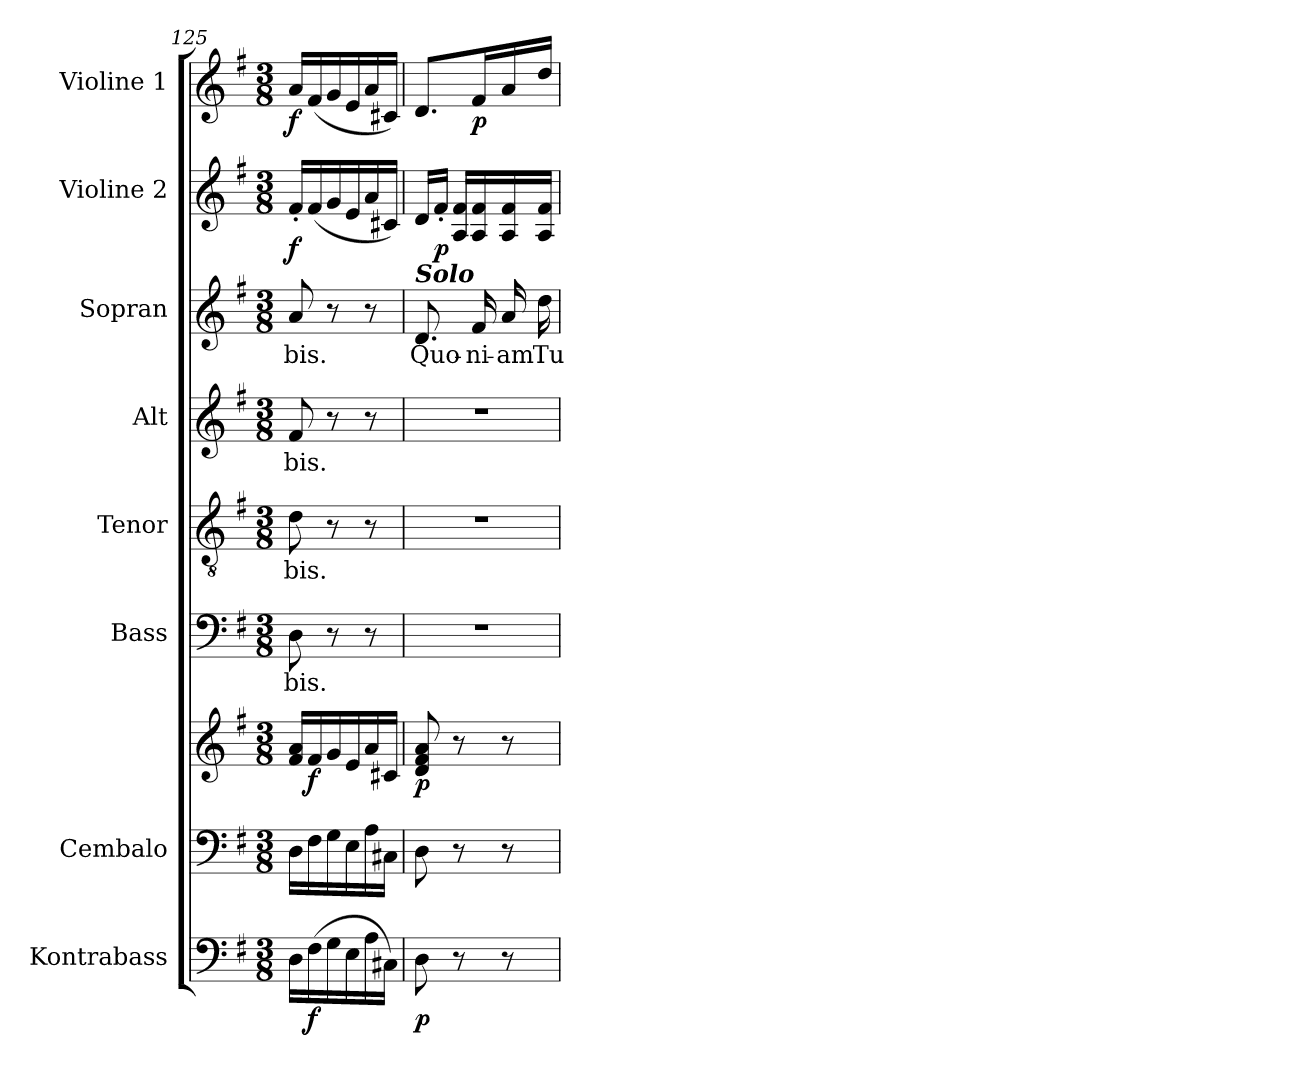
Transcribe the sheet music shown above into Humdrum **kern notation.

**kern	**dynam	**kern	**kern	**dynam	**kern	**text	**kern	**text	**kern	**text	**kern	**text	**kern	**dynam	**kern	**dynam
*part8	*part8	*part7	*part7	*part7	*part6	*part6	*part5	*part5	*part4	*part4	*part3	*part3	*part2	*part2	*part1	*part1
*staff9	*staff9	*staff8	*staff7	*staff7/8	*staff6	*staff6	*staff5	*staff5	*staff4	*staff4	*staff3	*staff3	*staff2	*staff2	*staff1	*staff1
*I"Kontrabass	*	*I"Cembalo	*	*	*I"Bass	*	*I"Tenor	*	*I"Alt	*	*I"Sopran	*	*I"Violine 2	*	*I"Violine 1	*
*I'Kb.	*	*I'Cemb.	*	*	*I'B.	*	*I'T.	*	*I'A.	*	*I'S.	*	*I'Vl. 2	*	*I'Vl. 1	*
*clefF4	*	*clefF4	*clefG2	*	*clefF4	*	*clefGv2	*	*clefG2	*	*clefG2	*	*clefG2	*	*clefG2	*
*ITrd7c12	*	*	*	*	*	*	*	*	*	*	*	*	*	*	*	*
*k[f#]	*	*k[f#]	*k[f#]	*	*k[f#]	*	*k[f#]	*	*k[f#]	*	*k[f#]	*	*k[f#]	*	*k[f#]	*
*G:	*	*G:	*G:	*	*G:	*	*G:	*	*G:	*	*G:	*	*G:	*	*G:	*
*M3/8	*	*M3/8	*M3/8	*	*M3/8	*	*M3/8	*	*M3/8	*	*M3/8	*	*M3/8	*	*M3/8	*
=125	=125	=125	=125	=125	=125	=125	=125	=125	=125	=125	=125	=125	=125	=125	=125	=125
!	!	!	!	!	!	!LO:LY:b	!	!LO:LY:b	!	!LO:LY:b	!	!LO:LY:b	!	!LO:DY:b	!	!LO:DY:b
16DD\LL	.	16D\LL	16f#/ 16a/LL	.	8D\	-bis.	8d\	-bis.	8f#/	-bis.	8a/	-bis.	16f#'</LL	f	16a/LL	f
!	!LO:DY:b	!	!	!LO:DY:b	!	!	!	!	!	!	!	!	!	!	!	!
(>16FF#\	f	16F#\	16f#/	f	.	.	.	.	.	.	.	.	(<16f#/	.	(<16f#/	.
16GG\	.	16G\	16g/	.	8r	.	8r	.	8r	.	8r	.	16g/	.	16g/	.
16EE\	.	16E\	16e/	.	.	.	.	.	.	.	.	.	16e/	.	16e/	.
16AA\	.	16A\	16a/	.	8r	.	8r	.	8r	.	8r	.	16a/	.	16a/	.
16CC#X\JJ)	.	16C#X\JJ	16c#X/JJ	.	.	.	.	.	.	.	.	.	16c#X/JJ)	.	16c#X/JJ)	.
!!LO:PB:g=z
=126	=126	=126	=126	=126	=126	=126	=126	=126	=126	=126	=126	=126	=126	=126	=126	=126
!	!	!	!	!	!	!	!	!	!	!	!LO:TX:a:Bi:t=Solo	!	!	!	!	!
!	!LO:DY:b	!	!	!LO:DY:b	!	!	!	!	!	!	!	!LO:LY:b	!	!	!	!
8DD\	p	8D\	8d/ 8f#/ 8a/	p	4.r	.	4.r	.	4.r	.	8.d/	Quo-	16d/LL	.	8.d/L	.
!	!	!	!	!	!	!	!	!	!	!	!	!	!	!LO:DY:b	!	!
.	.	.	.	.	.	.	.	.	.	.	.	.	16f#'</JJ	p	.	.
8r	.	8r	8r	.	.	.	.	.	.	.	.	.	16A/ 16f#/LL	.	.	.
!	!	!	!	!	!	!	!	!	!	!	!	!LO:LY:b	!	!	!	!LO:DY:b
.	.	.	.	.	.	.	.	.	.	.	16f#/	-ni-	16A/ 16f#/	.	16f#/L	p
!	!	!	!	!	!	!	!	!	!	!	!	!LO:LY:b	!	!	!	!
8r	.	8r	8r	.	.	.	.	.	.	.	16a/	-am	16A/ 16f#/	.	16a/	.
!	!	!	!	!	!	!	!	!	!	!	!	!LO:LY:b	!	!	!	!
.	.	.	.	.	.	.	.	.	.	.	16dd\	Tu	16A/ 16f#/JJ	.	16dd/JJ	.
=	=	=	=	=	=	=	=	=	=	=	=	=	=	=	=	=
*-	*-	*-	*-	*-	*-	*-	*-	*-	*-	*-	*-	*-	*-	*-	*-	*-
